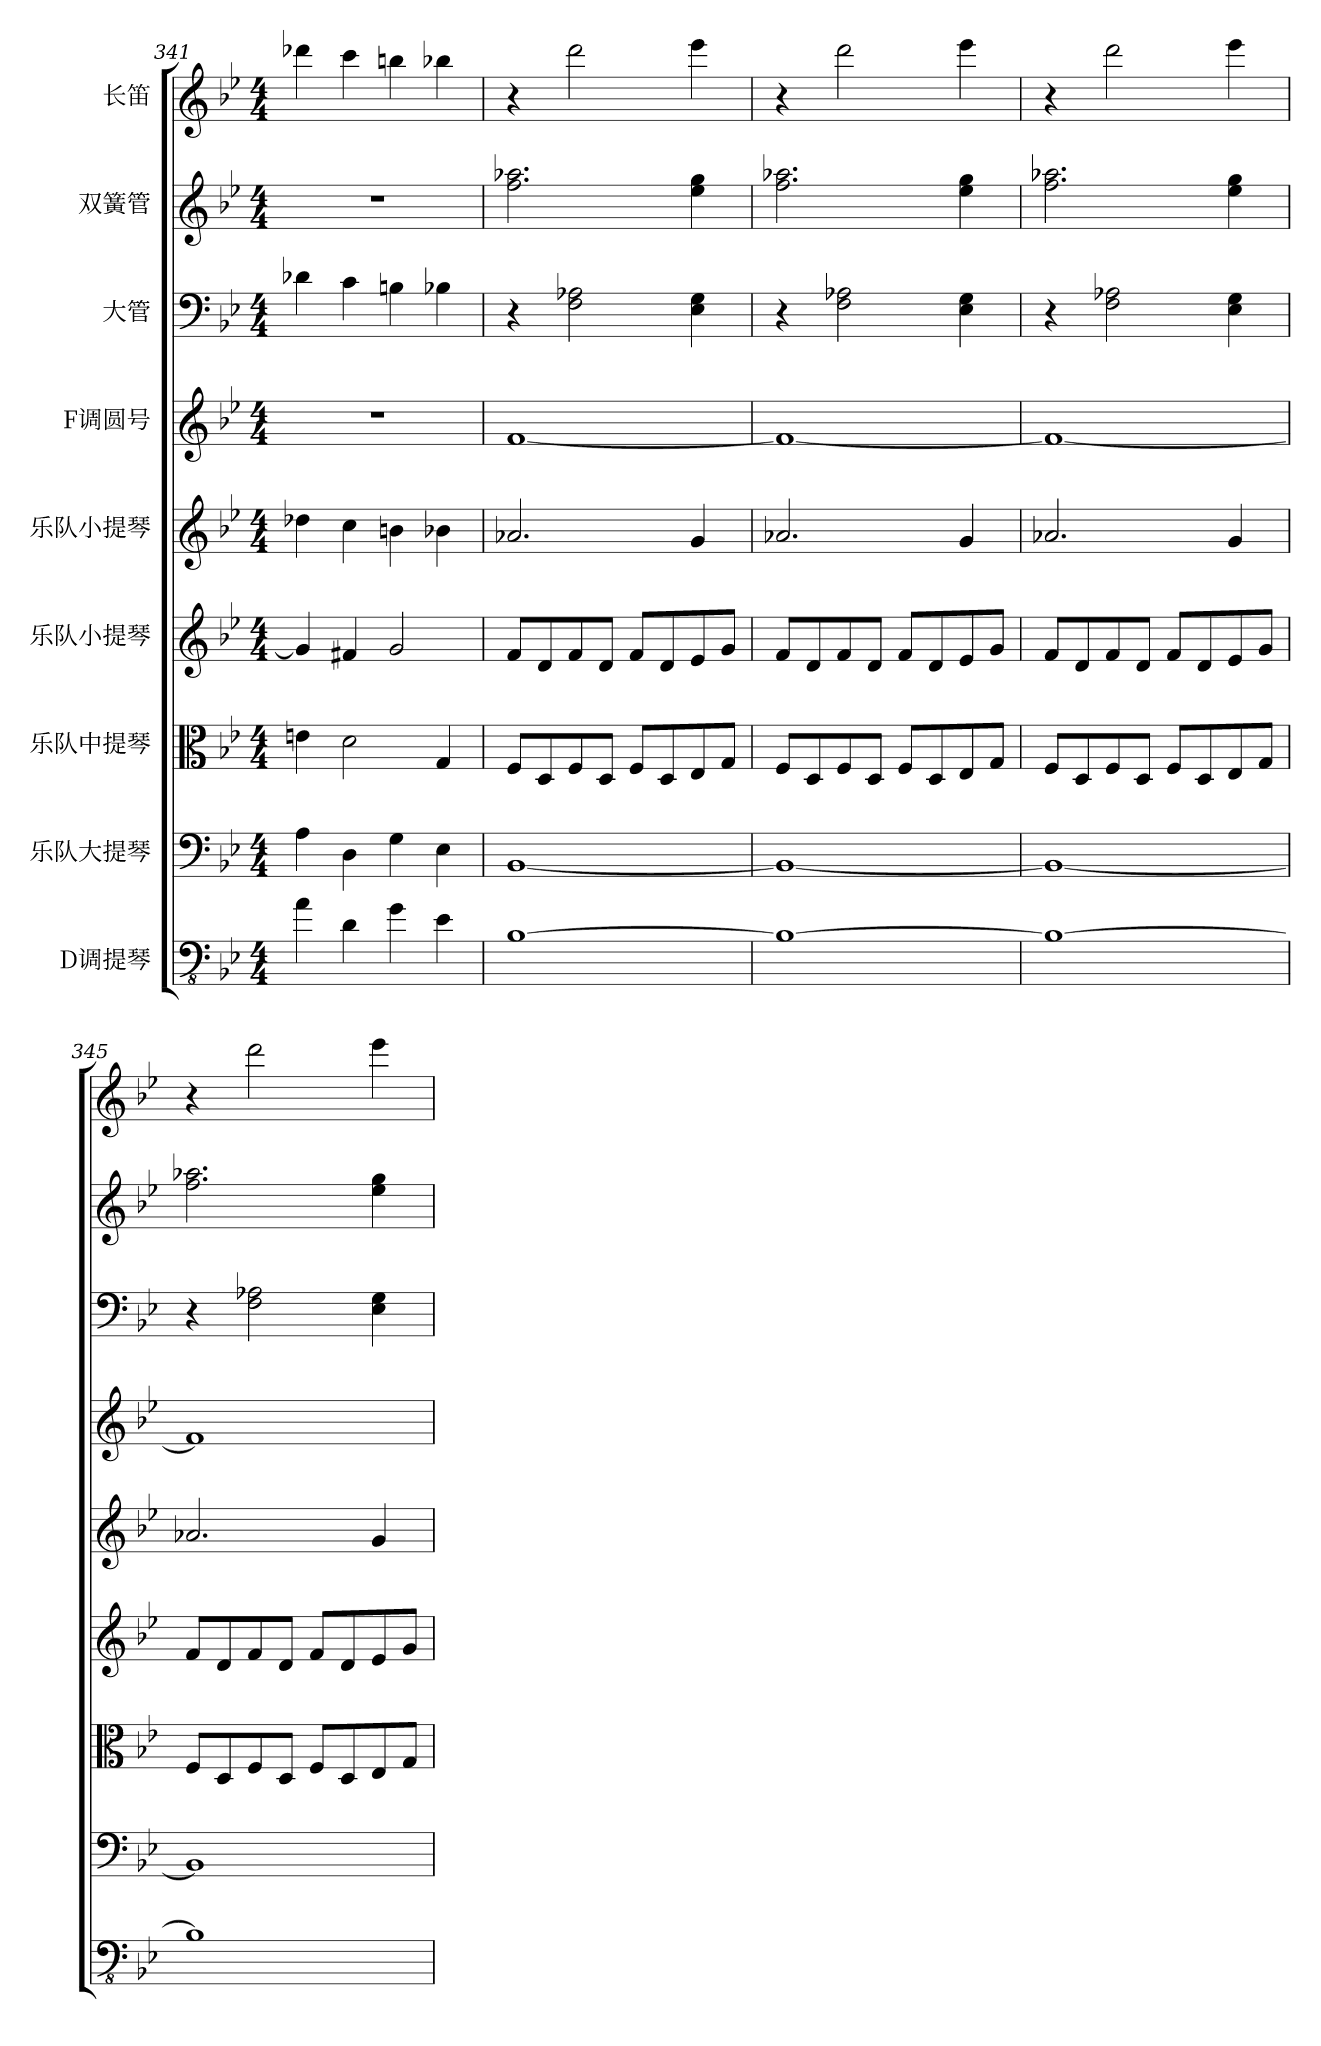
**kern	**kern	**kern	**kern	**kern	**kern	**kern	**kern	**kern
*part9	*part8	*part7	*part6	*part5	*part4	*part3	*part2	*part1
*staff9	*staff8	*staff7	*staff6	*staff5	*staff4	*staff3	*staff2	*staff1
*I"D调提琴	*I"乐队大提琴	*I"乐队中提琴	*I"乐队小提琴	*I"乐队小提琴	*I"F调圆号	*I"大管	*I"双簧管	*I"长笛
*clefFv4	*clefF4	*clefC3	*clefG2	*clefG2	*clefG2	*clefF4	*clefG2	*clefG2
*ITrd7c12	*	*	*	*	*ITrd4c7	*	*	*
*k[b-e-]	*k[b-e-]	*k[b-e-]	*k[b-e-]	*k[b-e-]	*k[b-e-a-]	*k[b-e-]	*k[b-e-]	*k[b-e-]
*M4/4	*M4/4	*M4/4	*M4/4	*M4/4	*M4/4	*M4/4	*M4/4	*M4/4
=341	=341	=341	=341	=341	=341	=341	=341	=341
4AA\	4A\	4en\	4g/]	4dd-X\	1r	4d-X\	1r	4ddd-X\
4DD\	4D\	2d\	4f#X/	4cc\	.	4c\	.	4ccc\
4GG\	4G\	.	2g/	4bn\	.	4Bn\	.	4bbn\
4EE-\	4E-\	4G/	.	4b-X\	.	4B-X\	.	4bb-X\
=342	=342	=342	=342	=342	=342	=342	=342	=342
[1BBB-	[1BB-	8F/L	8f/L	2.a-X/	[1B-	4r	2.ff\ 2.aa-X\	4r
.	.	8D/	8d/	.	.	.	.	.
.	.	8F/	8f/	.	.	2F\ 2A-X\	.	2ddd\
.	.	8D/J	8d/J	.	.	.	.	.
.	.	8F/L	8f/L	.	.	.	.	.
.	.	8D/	8d/	.	.	.	.	.
.	.	8E-/	8e-/	4g/	.	4E-\ 4G\	4ee-\ 4gg\	4eee-\
.	.	8G/J	8g/J	.	.	.	.	.
=343	=343	=343	=343	=343	=343	=343	=343	=343
1BBB-_	1BB-_	8F/L	8f/L	2.a-X/	1B-_	4r	2.ff\ 2.aa-X\	4r
.	.	8D/	8d/	.	.	.	.	.
.	.	8F/	8f/	.	.	2F\ 2A-X\	.	2ddd\
.	.	8D/J	8d/J	.	.	.	.	.
.	.	8F/L	8f/L	.	.	.	.	.
.	.	8D/	8d/	.	.	.	.	.
.	.	8E-/	8e-/	4g/	.	4E-\ 4G\	4ee-\ 4gg\	4eee-\
.	.	8G/J	8g/J	.	.	.	.	.
=344	=344	=344	=344	=344	=344	=344	=344	=344
1BBB-_	1BB-_	8F/L	8f/L	2.a-X/	1B-_	4r	2.ff\ 2.aa-X\	4r
.	.	8D/	8d/	.	.	.	.	.
.	.	8F/	8f/	.	.	2F\ 2A-X\	.	2ddd\
.	.	8D/J	8d/J	.	.	.	.	.
.	.	8F/L	8f/L	.	.	.	.	.
.	.	8D/	8d/	.	.	.	.	.
.	.	8E-/	8e-/	4g/	.	4E-\ 4G\	4ee-\ 4gg\	4eee-\
.	.	8G/J	8g/J	.	.	.	.	.
!!LO:PB:g=z
=345	=345	=345	=345	=345	=345	=345	=345	=345
1BBB-]	1BB-]	8F/L	8f/L	2.a-X/	1B-]	4r	2.ff\ 2.aa-X\	4r
.	.	8D/	8d/	.	.	.	.	.
.	.	8F/	8f/	.	.	2F\ 2A-X\	.	2ddd\
.	.	8D/J	8d/J	.	.	.	.	.
.	.	8F/L	8f/L	.	.	.	.	.
.	.	8D/	8d/	.	.	.	.	.
.	.	8E-/	8e-/	4g/	.	4E-\ 4G\	4ee-\ 4gg\	4eee-\
.	.	8G/J	8g/J	.	.	.	.	.
=	=	=	=	=	=	=	=	=
*-	*-	*-	*-	*-	*-	*-	*-	*-
